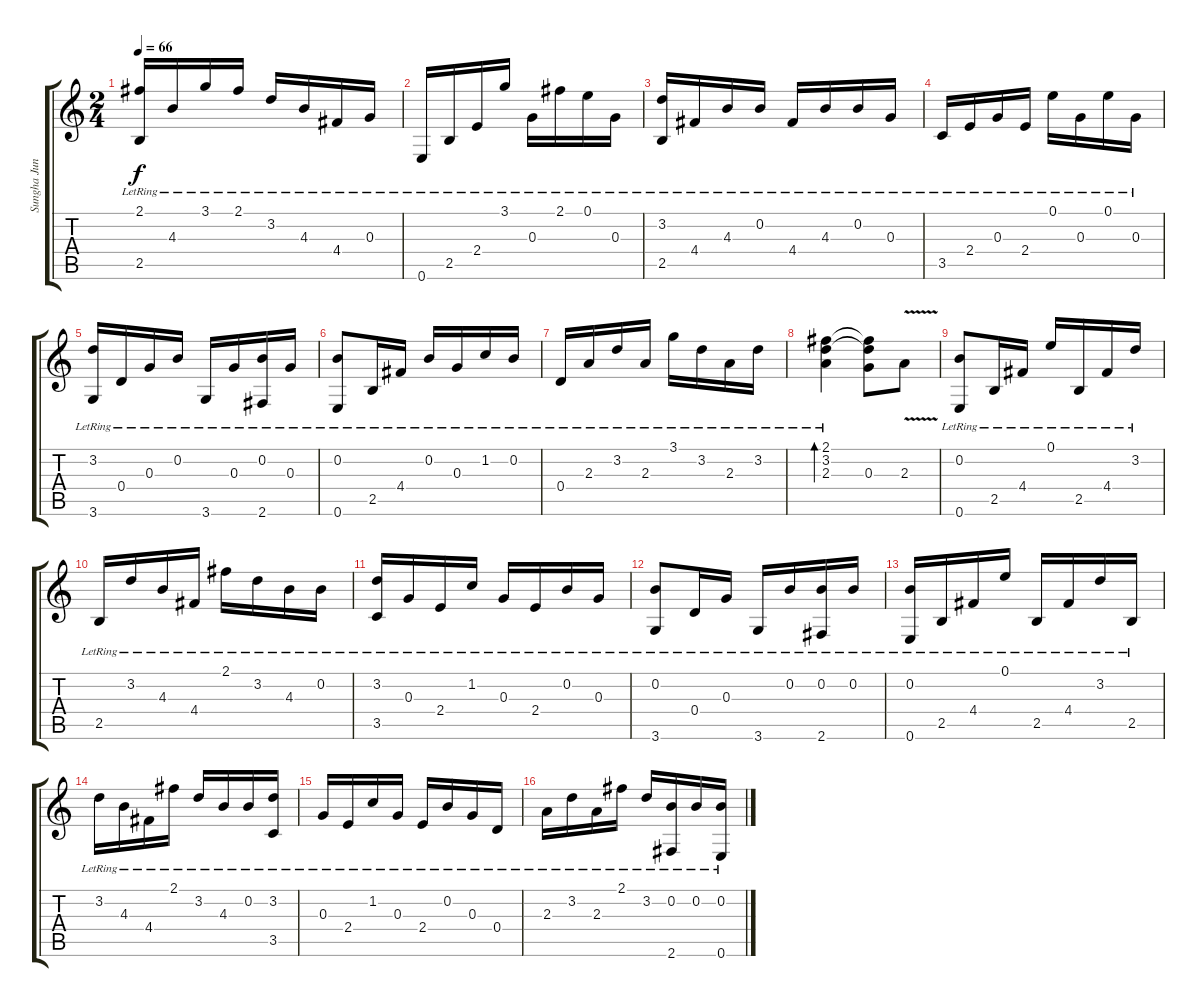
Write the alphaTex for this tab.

\track ("Sungha Jung" "Sungha Jun") {instrument acousticguitarsteel}
\staff {score tabs}
\tuning (E4 B3 G3 D3 A2 E2) {hide}
\ts (2 4)
\tempo 66
\clef g2
\ks c
(2.1{lr} 2.5{lr}).16{dy f} 4.3{lr}.16 3.1{lr}.16 2.1{lr}.16 3.2{lr}.16 4.3{lr}.16 4.4{lr}.16 0.3{lr}.16 |
0.6{lr}.16 2.5{lr}.16 2.4{lr}.16 3.1{lr}.16 0.3{lr}.16 2.1{lr}.16 0.1{lr}.16 0.3{lr}.16 |
(3.2{lr} 2.5{lr}).16 4.4{lr}.16 4.3{lr}.16 0.2{lr}.16 4.4{lr}.16 4.3{lr}.16 0.2{lr}.16 0.3{lr}.16 |
3.5{lr}.16 2.4{lr}.16 0.3{lr}.16 2.4{lr}.16 0.1{lr}.16 0.3{lr}.16 0.1{lr}.16 0.3{lr}.16 |
(3.2{lr} 3.6{lr}).16 0.4{lr}.16 0.3{lr}.16 0.2{lr}.16 3.6{lr}.16 0.3{lr}.16 (0.2 2.6{lr}).16 0.3{lr}.16 |
(0.2{lr} 0.6{lr}).8 2.5{lr}.16 4.4{lr}.16 0.2{lr}.16 0.3{lr}.16 1.2{lr}.16 0.2{lr}.16 |
0.4{lr}.16 2.3{lr}.16 3.2{lr}.16 2.3{lr}.16 3.1{lr}.16 3.2{lr}.16 2.3{lr}.16 3.2{lr}.16 |
(2.1{lr} 3.2{lr} 2.3{lr}).4{bd 240} (2.1{t} 3.2{t} 0.3).8 2.3{v}.8 |
(0.2{lr} 0.6{lr}).8 2.5{lr}.16 4.4{lr}.16 0.1{lr}.16 2.5{lr}.16 4.4{lr}.16 3.2{lr}.16 |
2.5{lr}.16 3.2{lr}.16 4.3{lr}.16 4.4{lr}.16 2.1{lr}.16 3.2{lr}.16 4.3{lr}.16 0.2{lr}.16 |
(3.2{lr} 3.5{lr}).16 0.3{lr}.16 2.4{lr}.16 1.2{lr}.16 0.3{lr}.16 2.4{lr}.16 0.2{lr}.16 0.3{lr}.16 |
(0.2{lr} 3.6{lr}).8 0.4{lr}.16 0.3{lr}.16 3.6{lr}.16 0.2{lr}.16 (0.2{lr} 2.6{lr}).16 0.2{lr}.16 |
(0.2{lr} 0.6{lr}).16 2.5{lr}.16 4.4{lr}.16 0.1{lr}.16 2.5{lr}.16 4.4{lr}.16 3.2{lr}.16 2.5{lr}.16 |
3.2{lr}.16 4.3{lr}.16 4.4{lr}.16 2.1{lr}.16 3.2{lr}.16 4.3{lr}.16 0.2{lr}.16 (3.2{lr} 3.5{lr}).16 |
0.3{lr}.16 2.4{lr}.16 1.2{lr}.16 0.3{lr}.16 2.4{lr}.16 0.2{lr}.16 0.3{lr}.16 0.4{lr}.16 |
2.3{lr}.16 3.2{lr}.16 2.3{lr}.16 2.1{lr}.16 3.2{lr}.16 (0.2{lr} 2.6{lr}).16 0.2{lr}.16 (0.2{lr} 0.6{lr}).16
